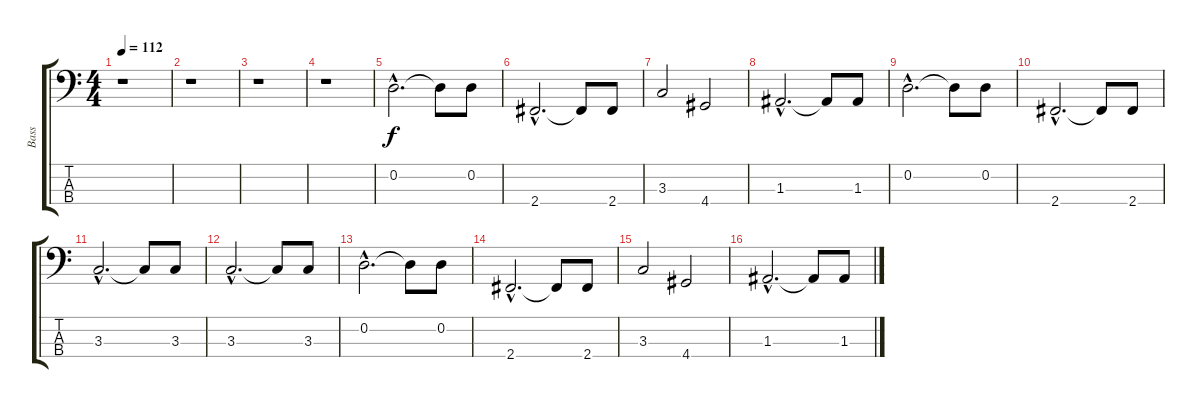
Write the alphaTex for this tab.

\track ("Bass" "Bass") {instrument fretlessbass}
\staff {score tabs}
\tuning (G2 D2 A1 E1) {hide}
\ts (4 4)
\tempo 112
\clef f4
\ks c
r.1{dy f} |
r.1 |
r.1 |
r.1 |
0.2{hac}.2{d} 0.2{t}.8 0.2.8 |
2.4{hac}.2{d} 2.4{t}.8 2.4.8 |
3.3.2 4.4.2 |
1.3{hac}.2{d} 1.3{t}.8 1.3.8 |
0.2{hac}.2{d} 0.2{t}.8 0.2.8 |
2.4{hac}.2{d} 2.4{t}.8 2.4.8 |
3.3{hac}.2{d} 3.3{t}.8 3.3.8 |
3.3{hac}.2{d} 3.3{t}.8 3.3.8 |
0.2{hac}.2{d} 0.2{t}.8 0.2.8 |
2.4{hac}.2{d} 2.4{t}.8 2.4.8 |
3.3.2 4.4.2 |
1.3{hac}.2{d} 1.3{t}.8 1.3.8
